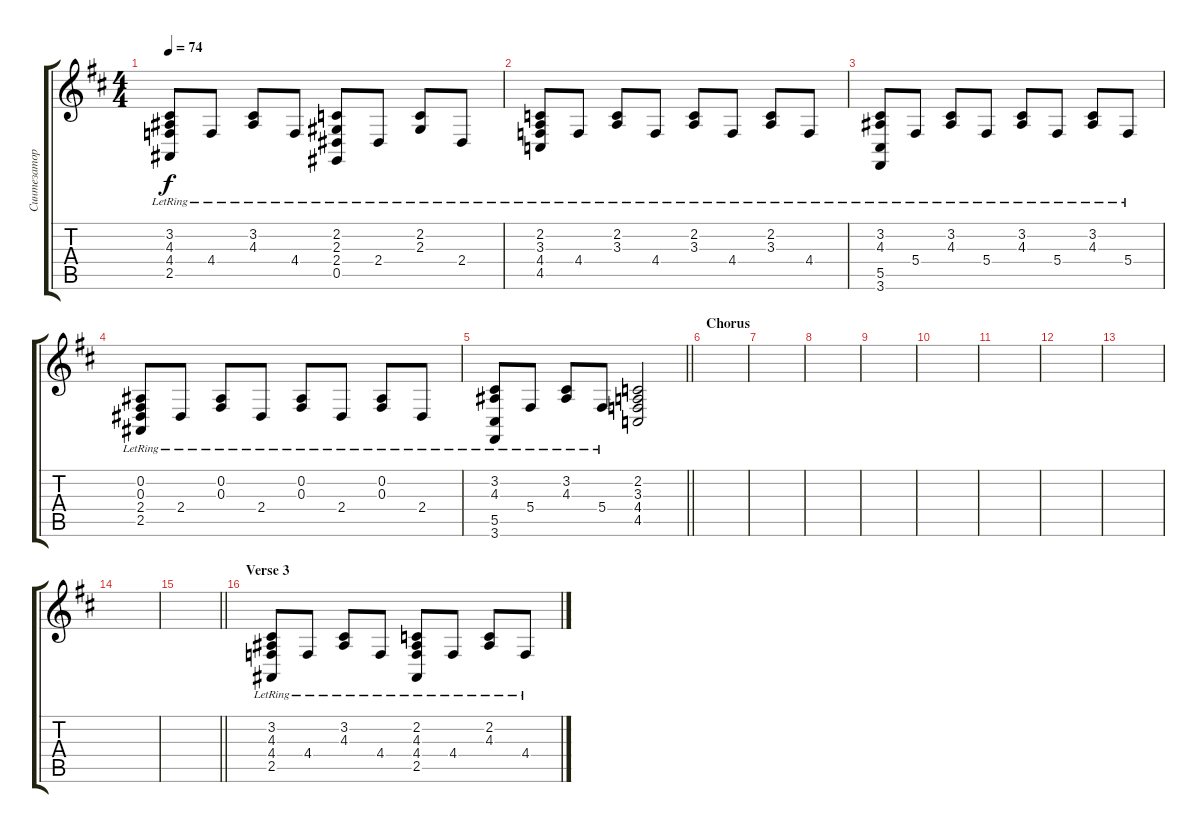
\track ("Синтезатор 1" "Синтезатор") {instrument brightacousticpiano}
\staff {score tabs}
\tuning (Eb4 Bb3 Gb3 Db3 Ab2 Eb2) {hide}
\ts (4 4)
\tempo 74
\clef g2
\ks bminor
(3.2{lr} 4.3{lr} 4.4 2.5{lr}).8{dy f} 4.4{lr}.8 (3.2{lr} 4.3{lr}).8 4.4{lr}.8 (2.2{lr} 2.3{lr} 2.4 0.5{lr}).8 2.4{lr}.8 (2.2{lr} 2.3{lr}).8 2.4{lr}.8 |
(2.2{lr} 3.3{lr} 4.4{lr} 4.5{lr}).8 4.4{lr}.8 (2.2{lr} 3.3{lr}).8 4.4{lr}.8 (2.2{lr} 3.3{lr}).8 4.4{lr}.8 (2.2{lr} 3.3{lr}).8 4.4{lr}.8 |
(3.2{lr} 4.3{lr} 5.5{lr} 3.6{lr}).8 5.4{lr}.8 (3.2{lr} 4.3{lr}).8 5.4{lr}.8 (3.2{lr} 4.3{lr}).8 5.4{lr}.8 (3.2{lr} 4.3{lr}).8 5.4{lr}.8 |
(0.2{lr} 0.3{lr} 2.4 2.5).8 2.4{lr}.8 (0.2{lr} 0.3{lr}).8 2.4{lr}.8 (0.2{lr} 0.3{lr}).8 2.4{lr}.8 (0.2{lr} 0.3{lr}).8 2.4{lr}.8 |
\barLineRight lightlight
(3.2{lr} 4.3{lr} 5.5{lr} 3.6{lr}).8 5.4{lr}.8 (3.2{lr} 4.3{lr}).8 5.4{lr}.8 (2.2 3.3 4.4 4.5).2 |
\section ("" "Chorus")
|
|
|
|
|
|
|
|
|
\barLineRight lightlight
|
\section ("" "Verse 3")
(3.2{lr} 4.3{lr} 4.4 2.5{lr}).8 4.4{lr}.8 (3.2{lr} 4.3{lr}).8 4.4{lr}.8 (2.2{lr} 4.3{lr} 4.4 2.5).8 4.4{lr}.8 (2.2{lr} 4.3{lr}).8 4.4{lr}.8
